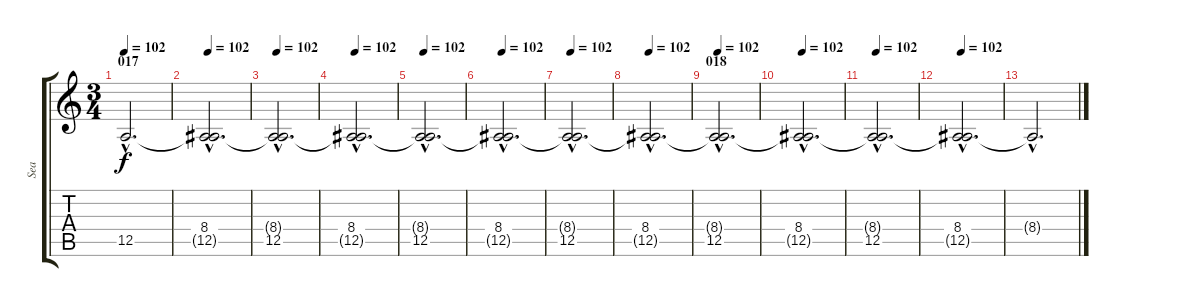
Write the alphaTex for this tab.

\track ("Sea" "Sea") {instrument seashore}
\staff {score tabs}
\tuning (E4 B3 G3 D3 A2 E2) {hide}
\ts (3 4)
\section ("" "017")
\tempo 102
\clef g2
\ks c
12.5{hac}.2{d dy f volume 4} |
\tempo 102
(8.4{hac} 12.5{hac t}).2{d} |
\tempo 102
(8.4{hac t} 12.5{hac}).2{d volume 8} |
\tempo 102
(8.4{hac} 12.5{hac t}).2{d} |
\tempo 102
(8.4{hac t} 12.5{hac}).2{d volume 12} |
\tempo 102
(8.4{hac} 12.5{hac t}).2{d} |
\tempo 102
(8.4{hac t} 12.5{hac}).2{d volume 16} |
\tempo 102
(8.4{hac} 12.5{hac t}).2{d} |
\section ("" "018")
\tempo 102
(8.4{hac t} 12.5{hac}).2{d} |
\tempo 102
(8.4{hac} 12.5{hac t}).2{d} |
\tempo 102
(8.4{hac t} 12.5{hac}).2{d} |
\tempo 102
(8.4{hac} 12.5{hac t}).2{d} |
8.4{hac t}.2{d}
